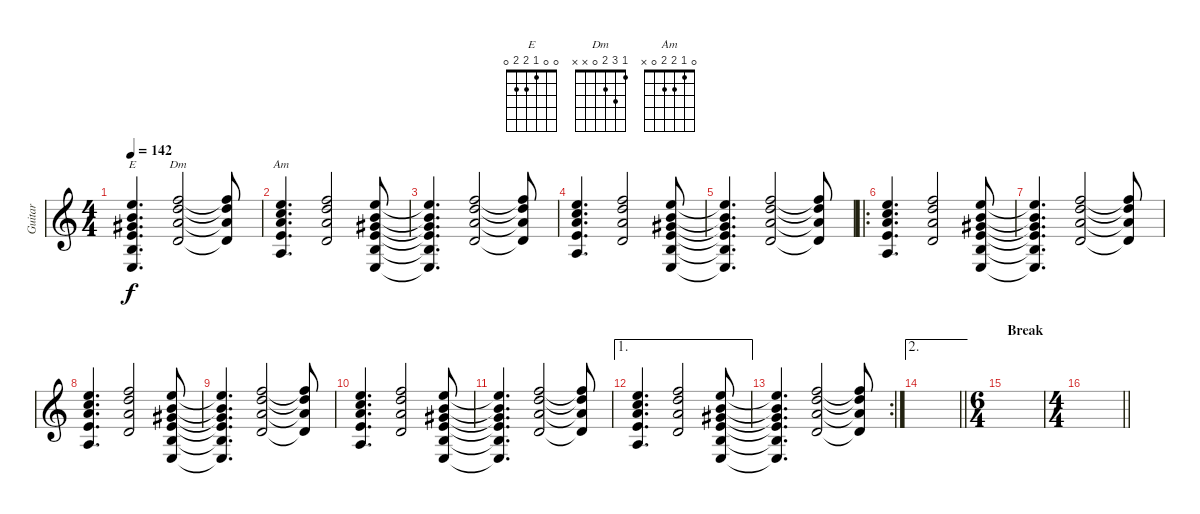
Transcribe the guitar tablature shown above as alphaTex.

\track ("Guitar" "Guitar") {instrument acousticguitarsteel}
\staff {score}
\tuning (E4 B3 G3 D3 A2 E2) {hide}
\chord ("E" 0 0 1 2 2 0)
\chord ("Dm" 1 3 2 0 x x)
\chord ("Am" 0 1 2 2 0 x)
\ts (4 4)
\tempo 142
\clef g2
\ks c
(0.1{t} 0.2{t} 1.3{t} 2.4{t} 2.5{t} 0.6{t}).4{d ch "E" dy f} (1.1 3.2 2.3 0.4).2{ch "Dm"} (1.1{t} 3.2{t} 2.3{t} 0.4{t}).8 |
(0.1 1.2 2.3 2.4 0.5).4{d ch "Am"} (1.1 3.2 2.3 0.4).2 (0.1 0.2 1.3 2.4 2.5 0.6).8 |
(0.1{t} 0.2{t} 1.3{t} 2.4{t} 2.5{t} 0.6{t}).4{d} (1.1 3.2 2.3 0.4).2 (1.1{t} 3.2{t} 2.3{t} 0.4{t}).8 |
(0.1 1.2 2.3 2.4 0.5).4{d} (1.1 3.2 2.3 0.4).2 (0.1 0.2 1.3 2.4 2.5 0.6).8 |
(0.1{t} 0.2{t} 1.3{t} 2.4{t} 2.5{t} 0.6{t}).4{d} (1.1 3.2 2.3 0.4).2 (1.1{t} 3.2{t} 2.3{t} 0.4{t}).8 |
\ro
(0.1 1.2 2.3 2.4 0.5).4{d} (1.1 3.2 2.3 0.4).2 (0.1 0.2 1.3 2.4 2.5 0.6).8 |
(0.1{t} 0.2{t} 1.3{t} 2.4{t} 2.5{t} 0.6{t}).4{d} (1.1 3.2 2.3 0.4).2 (1.1{t} 3.2{t} 2.3{t} 0.4{t}).8 |
(0.1 1.2 2.3 2.4 0.5).4{d} (1.1 3.2 2.3 0.4).2 (0.1 0.2 1.3 2.4 2.5 0.6).8 |
(0.1{t} 0.2{t} 1.3{t} 2.4{t} 2.5{t} 0.6{t}).4{d} (1.1 3.2 2.3 0.4).2 (1.1{t} 3.2{t} 2.3{t} 0.4{t}).8 |
(0.1 1.2 2.3 2.4 0.5).4{d} (1.1 3.2 2.3 0.4).2 (0.1 0.2 1.3 2.4 2.5 0.6).8 |
(0.1{t} 0.2{t} 1.3{t} 2.4{t} 2.5{t} 0.6{t}).4{d} (1.1 3.2 2.3 0.4).2 (1.1{t} 3.2{t} 2.3{t} 0.4{t}).8 |
\ae 1
(0.1 1.2 2.3 2.4 0.5).4{d} (1.1 3.2 2.3 0.4).2 (0.1 0.2 1.3 2.4 2.5 0.6).8 |
\rc 2
(0.1{t} 0.2{t} 1.3{t} 2.4{t} 2.5{t} 0.6{t}).4{d} (1.1 3.2 2.3 0.4).2 (1.1{t} 3.2{t} 2.3{t} 0.4{t}).8 |
\ae 2
\barLineRight lightlight
|
\ts (6 4)
\section ("" "Break")
|
\ts (4 4)
\barLineRight lightlight
